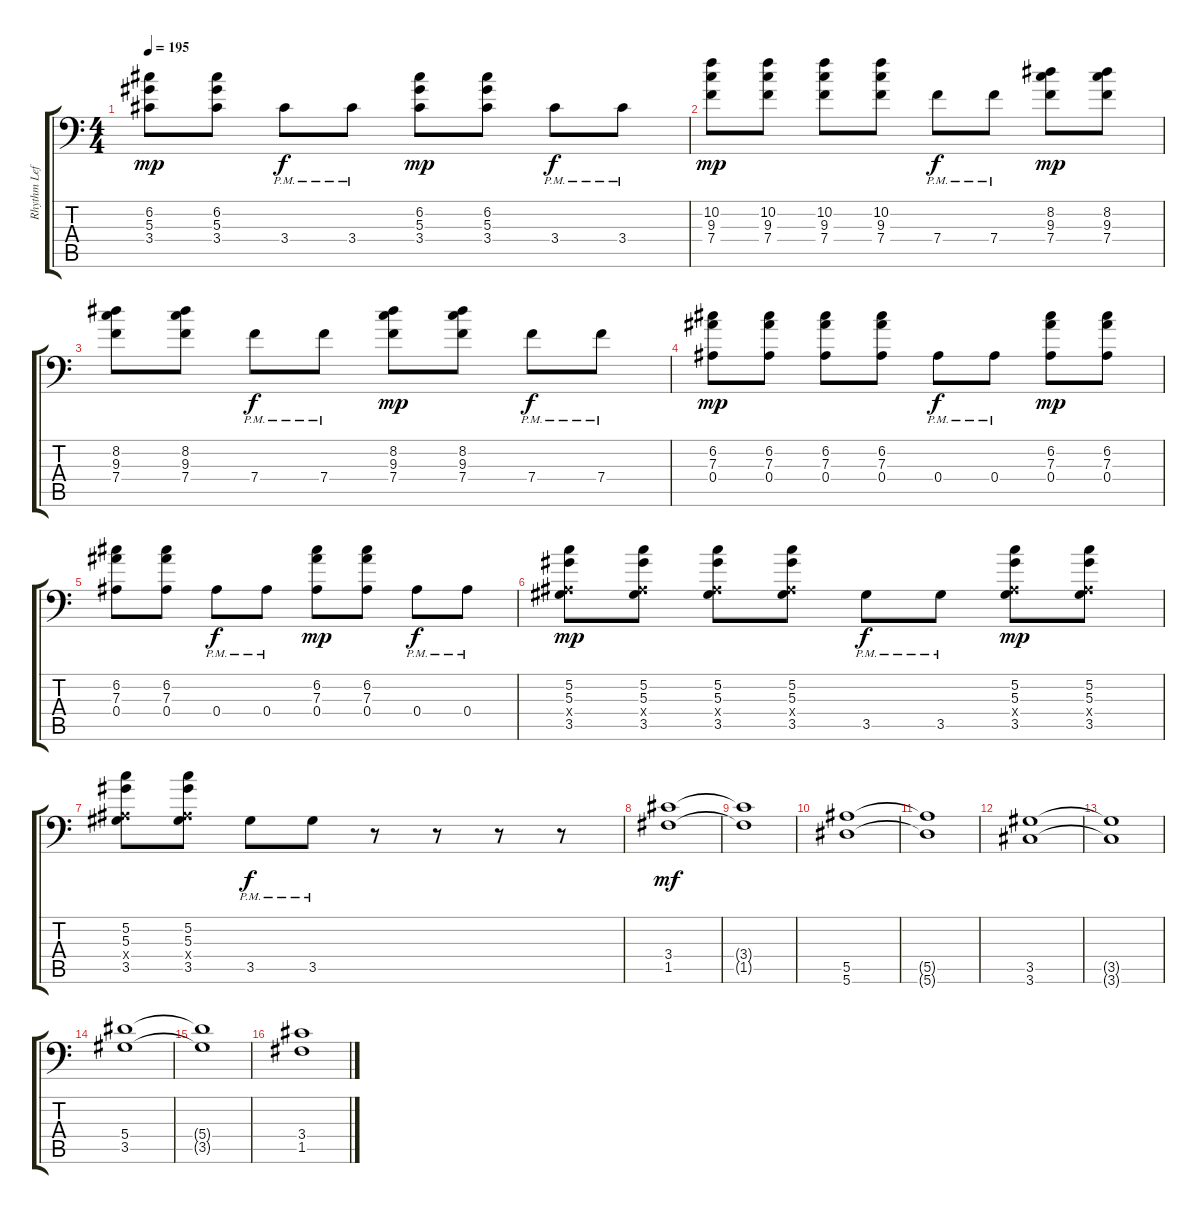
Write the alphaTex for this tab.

\track ("Rhythm Left" "Rhythm Lef") {instrument distortionguitar}
\staff {score tabs}
\tuning (C4 G3 Eb3 Bb2 F2 Bb1) {hide}
\ts (4 4)
\tempo 195
\clef f4
\ks c
(6.2 5.3 3.4).8{dy mp} (6.2 5.3 3.4).8 3.4{pm}.8{dy f} 3.4{pm}.8 (6.2 5.3 3.4).8{dy mp} (6.2 5.3 3.4).8 3.4{pm}.8{dy f} 3.4{pm}.8 |
(10.2 9.3 7.4).8{dy mp} (10.2 9.3 7.4).8 (10.2 9.3 7.4).8 (10.2 9.3 7.4).8 7.4{pm}.8{dy f} 7.4{pm}.8 (8.2 9.3 7.4).8{dy mp} (8.2 9.3 7.4).8 |
(8.2 9.3 7.4).8 (8.2 9.3 7.4).8 7.4{pm}.8{dy f} 7.4{pm}.8 (8.2 9.3 7.4).8{dy mp} (8.2 9.3 7.4).8 7.4{pm}.8{dy f} 7.4{pm}.8 |
(6.2 7.3 0.4).8{dy mp} (6.2 7.3 0.4).8 (6.2 7.3 0.4).8 (6.2 7.3 0.4).8 0.4{pm}.8{dy f} 0.4{pm}.8 (6.2 7.3 0.4).8{dy mp} (6.2 7.3 0.4).8 |
(6.2 7.3 0.4).8 (6.2 7.3 0.4).8 0.4{pm}.8{dy f} 0.4{pm}.8 (6.2 7.3 0.4).8{dy mp} (6.2 7.3 0.4).8 0.4{pm}.8{dy f} 0.4{pm}.8 |
(5.2 5.3 0.4{x} 3.5).8{dy mp} (5.2 5.3 0.4{x} 3.5).8 (5.2 5.3 0.4{x} 3.5).8 (5.2 5.3 0.4{x} 3.5).8 3.5{pm}.8{dy f} 3.5{pm}.8 (5.2 5.3 0.4{x} 3.5).8{dy mp} (5.2 5.3 0.4{x} 3.5).8 |
(5.2 5.3 0.4{x} 3.5).8 (5.2 5.3 0.4{x} 3.5).8 3.5{pm}.8{dy f} 3.5{pm}.8 r.8 r.8 r.8 r.8 |
(3.4 1.5).1{dy mf} |
(3.4{t} 1.5{t}).1 |
(5.5 5.6).1 |
(5.5{t} 5.6{t}).1 |
(3.5 3.6).1 |
(3.5{t} 3.6{t}).1 |
(5.4 3.5).1 |
(5.4{t} 3.5{t}).1 |
(3.4 1.5).1
